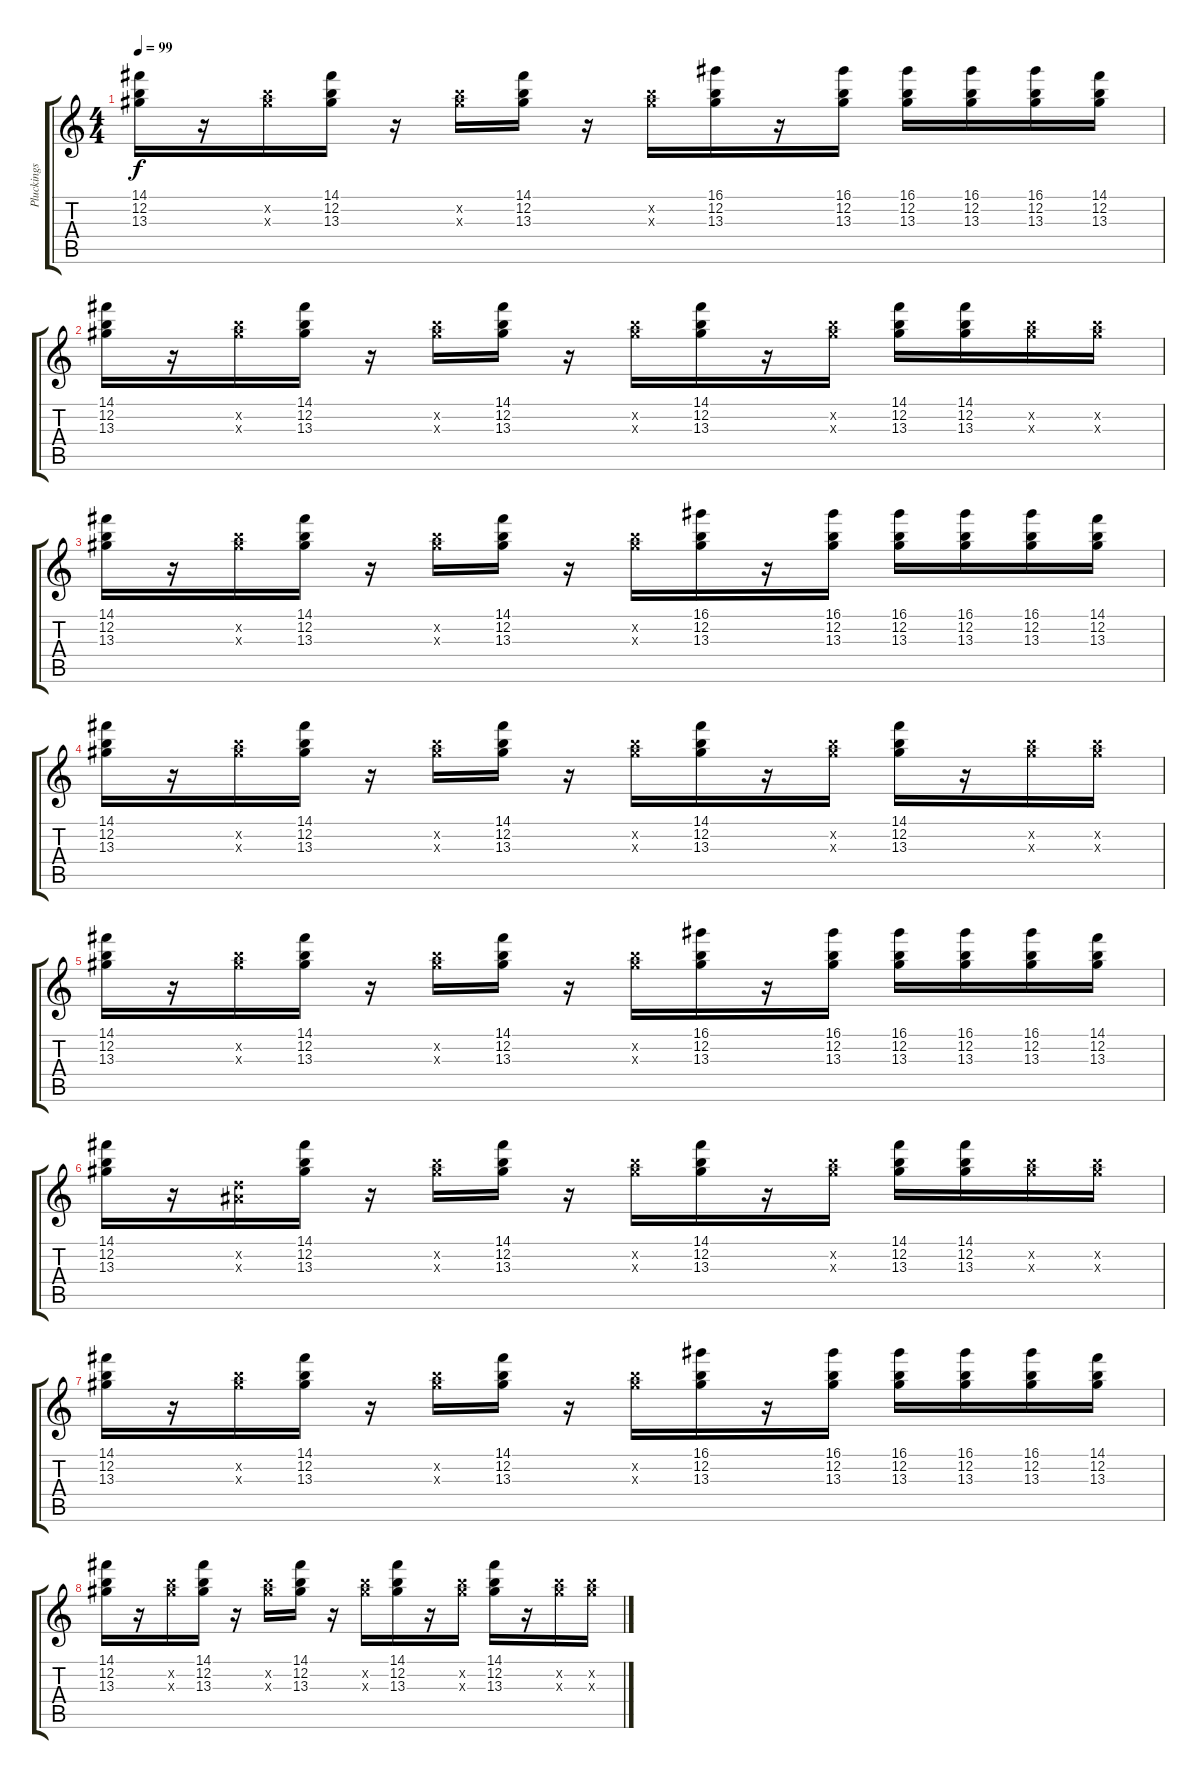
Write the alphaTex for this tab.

\track ("Pluckings" "Pluckings") {instrument electricguitarclean}
\staff {score tabs}
\tuning (E4 B3 G3 D3 A2 E2) {hide}
\ts (4 4)
\tempo 99
\clef g2
\ks c
(14.1 12.2 13.3).16{dy f} r.16 (12.2{x} 13.3{x}).16 (14.1 12.2 13.3).16 r.16 (12.2{x} 13.3{x}).16 (14.1 12.2 13.3).16 r.16 (12.2{x} 13.3{x}).16 (16.1 12.2 13.3).16 r.16 (16.1 12.2 13.3).16 (16.1 12.2 13.3).16 (16.1 12.2 13.3).16 (16.1 12.2 13.3).16 (14.1 12.2 13.3).16 |
(14.1 12.2 13.3).16 r.16 (12.2{x} 13.3{x}).16 (14.1 12.2 13.3).16 r.16 (12.2{x} 13.3{x}).16 (14.1 12.2 13.3).16 r.16 (12.2{x} 13.3{x}).16 (14.1 12.2 13.3).16 r.16 (12.2{x} 13.3{x}).16 (14.1 12.2 13.3).16 (14.1 12.2 13.3).16 (12.2{x} 13.3{x}).16 (12.2{x} 13.3{x}).16 |
(14.1 12.2 13.3).16 r.16 (12.2{x} 13.3{x}).16 (14.1 12.2 13.3).16 r.16 (12.2{x} 13.3{x}).16 (14.1 12.2 13.3).16 r.16 (12.2{x} 13.3{x}).16 (16.1 12.2 13.3).16 r.16 (16.1 12.2 13.3).16 (16.1 12.2 13.3).16 (16.1 12.2 13.3).16 (16.1 12.2 13.3).16 (14.1 12.2 13.3).16 |
(14.1 12.2 13.3).16 r.16 (12.2{x} 13.3{x}).16 (14.1 12.2 13.3).16 r.16 (12.2{x} 13.3{x}).16 (14.1 12.2 13.3).16 r.16 (12.2{x} 13.3{x}).16 (14.1 12.2 13.3).16 r.16 (12.2{x} 13.3{x}).16 (14.1 12.2 13.3).16 r.16 (12.2{x} 13.3{x}).16 (12.2{x} 13.3{x}).16 |
(14.1 12.2 13.3).16 r.16 (12.2{x} 13.3{x}).16 (14.1 12.2 13.3).16 r.16 (12.2{x} 13.3{x}).16 (14.1 12.2 13.3).16 r.16 (12.2{x} 13.3{x}).16 (16.1 12.2 13.3).16 r.16 (16.1 12.2 13.3).16 (16.1 12.2 13.3).16 (16.1 12.2 13.3).16 (16.1 12.2 13.3).16 (14.1 12.2 13.3).16 |
(14.1 12.2 13.3).16 r.16 (3.2{x} 3.3{x}).16 (14.1 12.2 13.3).16 r.16 (12.2{x} 13.3{x}).16 (14.1 12.2 13.3).16 r.16 (12.2{x} 13.3{x}).16 (14.1 12.2 13.3).16 r.16 (12.2{x} 13.3{x}).16 (14.1 12.2 13.3).16 (14.1 12.2 13.3).16 (12.2{x} 13.3{x}).16 (12.2{x} 13.3{x}).16 |
(14.1 12.2 13.3).16 r.16 (12.2{x} 13.3{x}).16 (14.1 12.2 13.3).16 r.16 (12.2{x} 13.3{x}).16 (14.1 12.2 13.3).16 r.16 (12.2{x} 13.3{x}).16 (16.1 12.2 13.3).16 r.16 (16.1 12.2 13.3).16 (16.1 12.2 13.3).16 (16.1 12.2 13.3).16 (16.1 12.2 13.3).16 (14.1 12.2 13.3).16 |
(14.1 12.2 13.3).16 r.16 (12.2{x} 13.3{x}).16 (14.1 12.2 13.3).16 r.16 (12.2{x} 13.3{x}).16 (14.1 12.2 13.3).16 r.16 (12.2{x} 13.3{x}).16 (14.1 12.2 13.3).16 r.16 (12.2{x} 13.3{x}).16 (14.1 12.2 13.3).16 r.16 (12.2{x} 13.3{x}).16 (12.2{x} 13.3{x}).16
